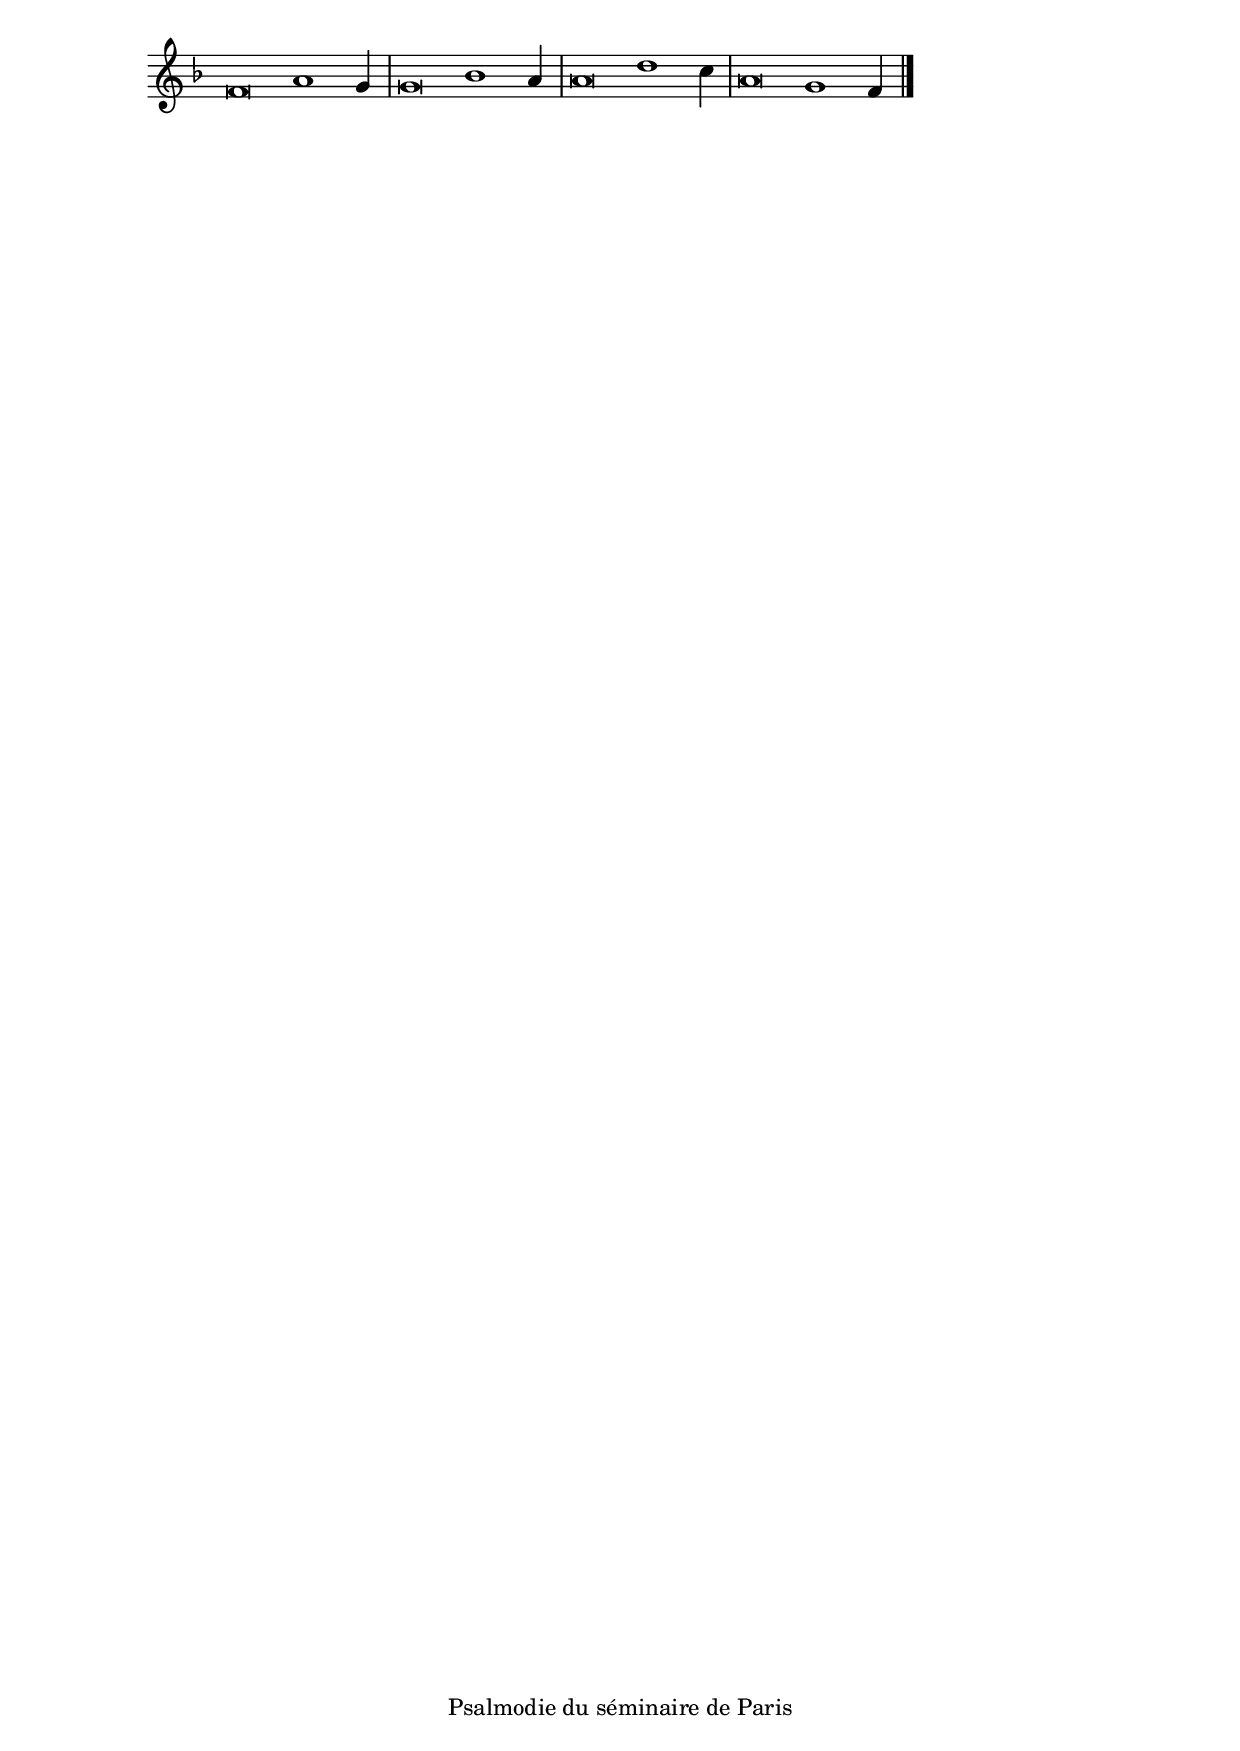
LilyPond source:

\version "2.20.0"
\language "italiano"

stemOff = \hide Staff.Stem
stemOn  = \undo \stemOff

\header {
  %title = "Psaume 131"
  %tagline = ##f
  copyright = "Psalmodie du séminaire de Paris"
}

\score {
  \new Staff \with { \remove "Time_signature_engraver" }
  \relative
  {
    \key fa \major
    \cadenzaOn
    \stemOff fa'\breve la1 \stemOn sol4
    \bar "|"
    \stemOff sol\breve sib1 \stemOn la4
    \bar "|"
    \stemOff la\breve re1 \stemOn do4
    \bar "|"
    \stemOff la\breve sol1 \stemOn fa4
    \bar "|."
  }
}